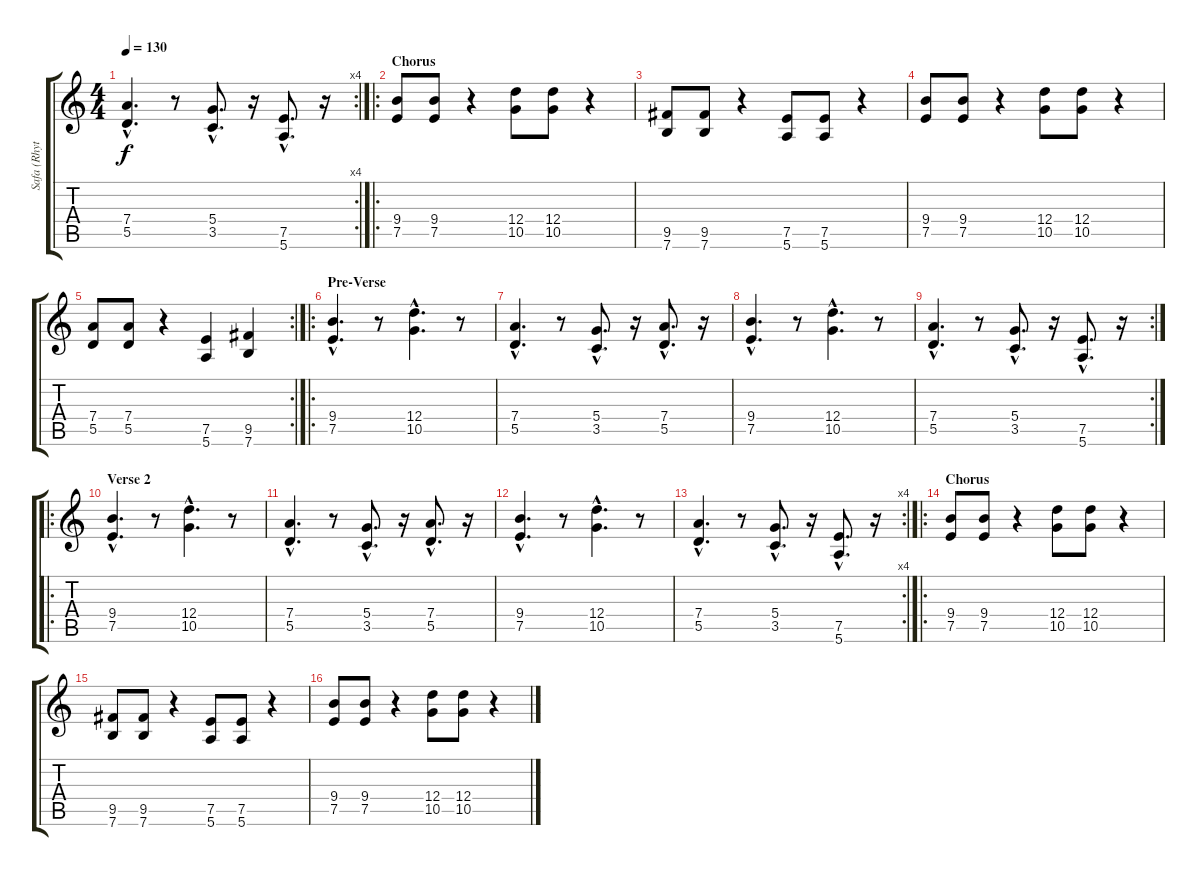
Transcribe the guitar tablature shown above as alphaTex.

\track ("Safa (Rhythm)" "Safa (Rhyt") {instrument distortionguitar}
\staff {score tabs}
\tuning (E4 B3 G3 D3 A2 E2) {hide}
\rc 4
\ts (4 4)
\tempo 130
\clef g2
\ks c
(7.4{hac} 5.5{hac}).4{d dy f} r.8 (5.4{hac} 3.5{hac}).8{d} r.16 (7.5{hac} 5.6{hac}).8{d} r.16 |
\ro
\section ("" "Chorus")
(9.4 7.5).8 (9.4 7.5).8 r.4 (12.4 10.5).8 (12.4 10.5).8 r.4 |
(9.5 7.6).8 (9.5 7.6).8 r.4 (7.5 5.6).8 (7.5 5.6).8 r.4 |
(9.4 7.5).8 (9.4 7.5).8 r.4 (12.4 10.5).8 (12.4 10.5).8 r.4 |
\rc 2
(7.4 5.5).8 (7.4 5.5).8 r.4 (7.5 5.6).4 (9.5 7.6).4 |
\ro
\section ("" "Pre-Verse")
(9.4{hac} 7.5{hac}).4{d} r.8 (12.4{hac} 10.5{hac}).4{d} r.8 |
(7.4{hac} 5.5{hac}).4{d} r.8 (5.4{hac} 3.5{hac}).8{d} r.16 (7.4{hac} 5.5{hac}).8{d} r.16 |
(9.4{hac} 7.5{hac}).4{d} r.8 (12.4{hac} 10.5{hac}).4{d} r.8 |
\rc 2
(7.4{hac} 5.5{hac}).4{d} r.8 (5.4{hac} 3.5{hac}).8{d} r.16 (7.5{hac} 5.6{hac}).8{d} r.16 |
\ro
\section ("" "Verse 2")
(9.4{hac} 7.5{hac}).4{d} r.8 (12.4{hac} 10.5{hac}).4{d} r.8 |
(7.4{hac} 5.5{hac}).4{d} r.8 (5.4{hac} 3.5{hac}).8{d} r.16 (7.4{hac} 5.5{hac}).8{d} r.16 |
(9.4{hac} 7.5{hac}).4{d} r.8 (12.4{hac} 10.5{hac}).4{d} r.8 |
\rc 4
(7.4{hac} 5.5{hac}).4{d} r.8 (5.4{hac} 3.5{hac}).8{d} r.16 (7.5{hac} 5.6{hac}).8{d} r.16 |
\ro
\section ("" "Chorus")
(9.4 7.5).8 (9.4 7.5).8 r.4 (12.4 10.5).8 (12.4 10.5).8 r.4 |
(9.5 7.6).8 (9.5 7.6).8 r.4 (7.5 5.6).8 (7.5 5.6).8 r.4 |
(9.4 7.5).8 (9.4 7.5).8 r.4 (12.4 10.5).8 (12.4 10.5).8 r.4
